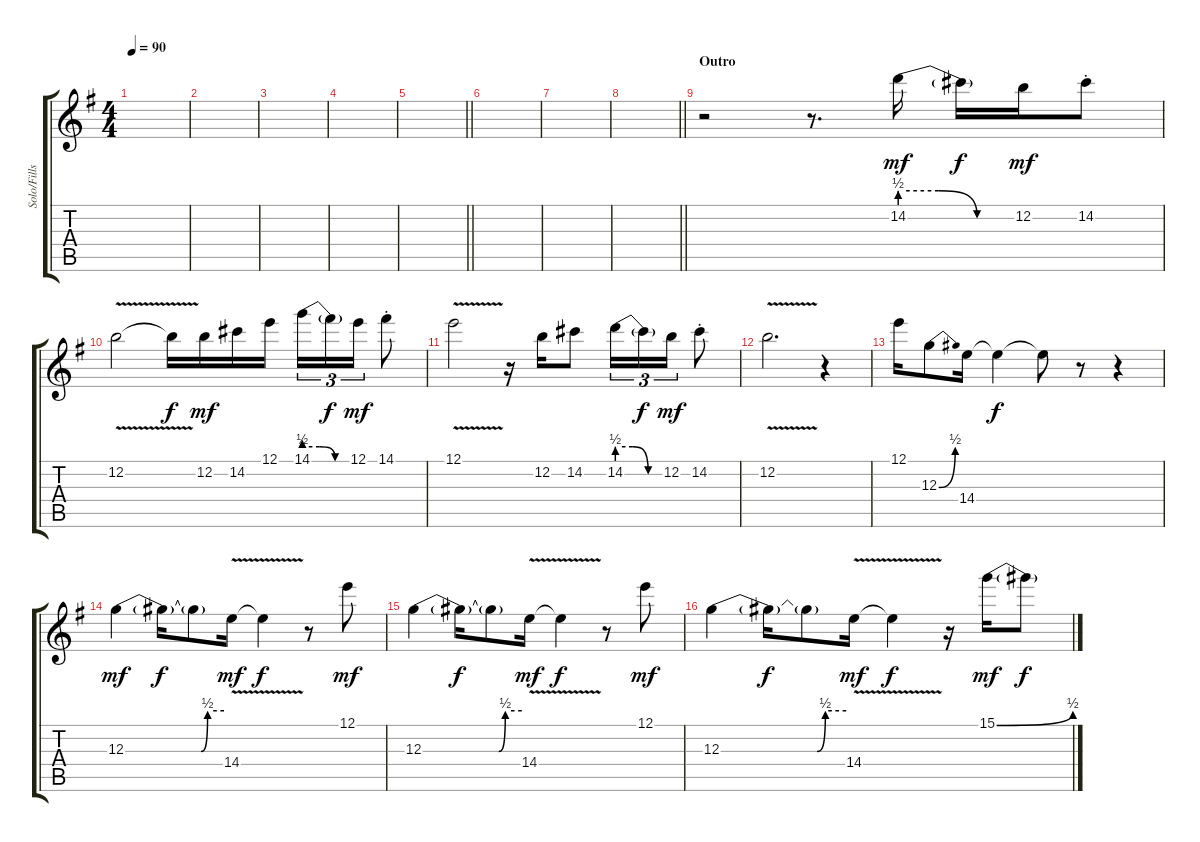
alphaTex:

\track ("Solo/Fills" "Solo/Fills") {instrument overdrivenguitar}
\staff {score tabs}
\tuning (E4 B3 G3 D3 A2 E2) {hide}
\ts (4 4)
\tempo 90
\clef g2
\ks g
|
|
|
|
\barLineRight lightlight
|
|
|
\barLineRight lightlight
|
\section ("" "Outro")
r.2 r.8{d} 14.2{be (custom 0 2 20 2 40 0 60 0)}.16{dy mf} 14.2{t}.16{dy f} 12.2.16{dy mf} 14.2{st}.8 |
12.2{v}.2 12.2{t}.16{dy f} 12.2.16{dy mf} 14.2.16 12.1.16 14.1{be (custom 0 2 20 2 40 0 60 0)}.16{tu (3 2)} 14.1{t}.16{tu (3 2) dy f} 12.1.16{tu (3 2) dy mf} 14.1{st}.8 |
12.1{v}.2 r.16 12.2.16 14.2.8 14.2{be (custom 0 2 20 2 40 0 60 0)}.16{tu (3 2)} 14.2{t}.16{tu (3 2) dy f} 12.2.16{tu (3 2) dy mf} 14.2{st}.8 |
12.2{v}.2{d} r.4 |
12.1.16 12.3{be (bend 0 0 60 2)}.8 14.4.16 14.4{t}.4{dy f} 14.4{t}.8 r.8 r.4 |
12.3{be (custom 0 0 46 0 50 2 60 2)}.4{dy mf} 12.3{t}.16{dy f} 12.3{t}.8 14.4{v}.16{dy mf} 14.4{t}.4{dy f} r.8 12.1.8{dy mf} |
12.3{be (custom 0 0 46 0 50 2 60 2)}.4 12.3{t}.16{dy f} 12.3{t}.8 14.4{v}.16{dy mf} 14.4{t}.4{dy f} r.8 12.1.8{dy mf} |
12.3{be (custom 0 0 46 0 50 2 60 2)}.4 12.3{t}.16{dy f} 12.3{t}.8 14.4{v}.16{dy mf} 14.4{t}.4{dy f} r.16 15.1{be (bend 0 0 60 2)}.16{dy mf} 15.1{t}.8{dy f}
